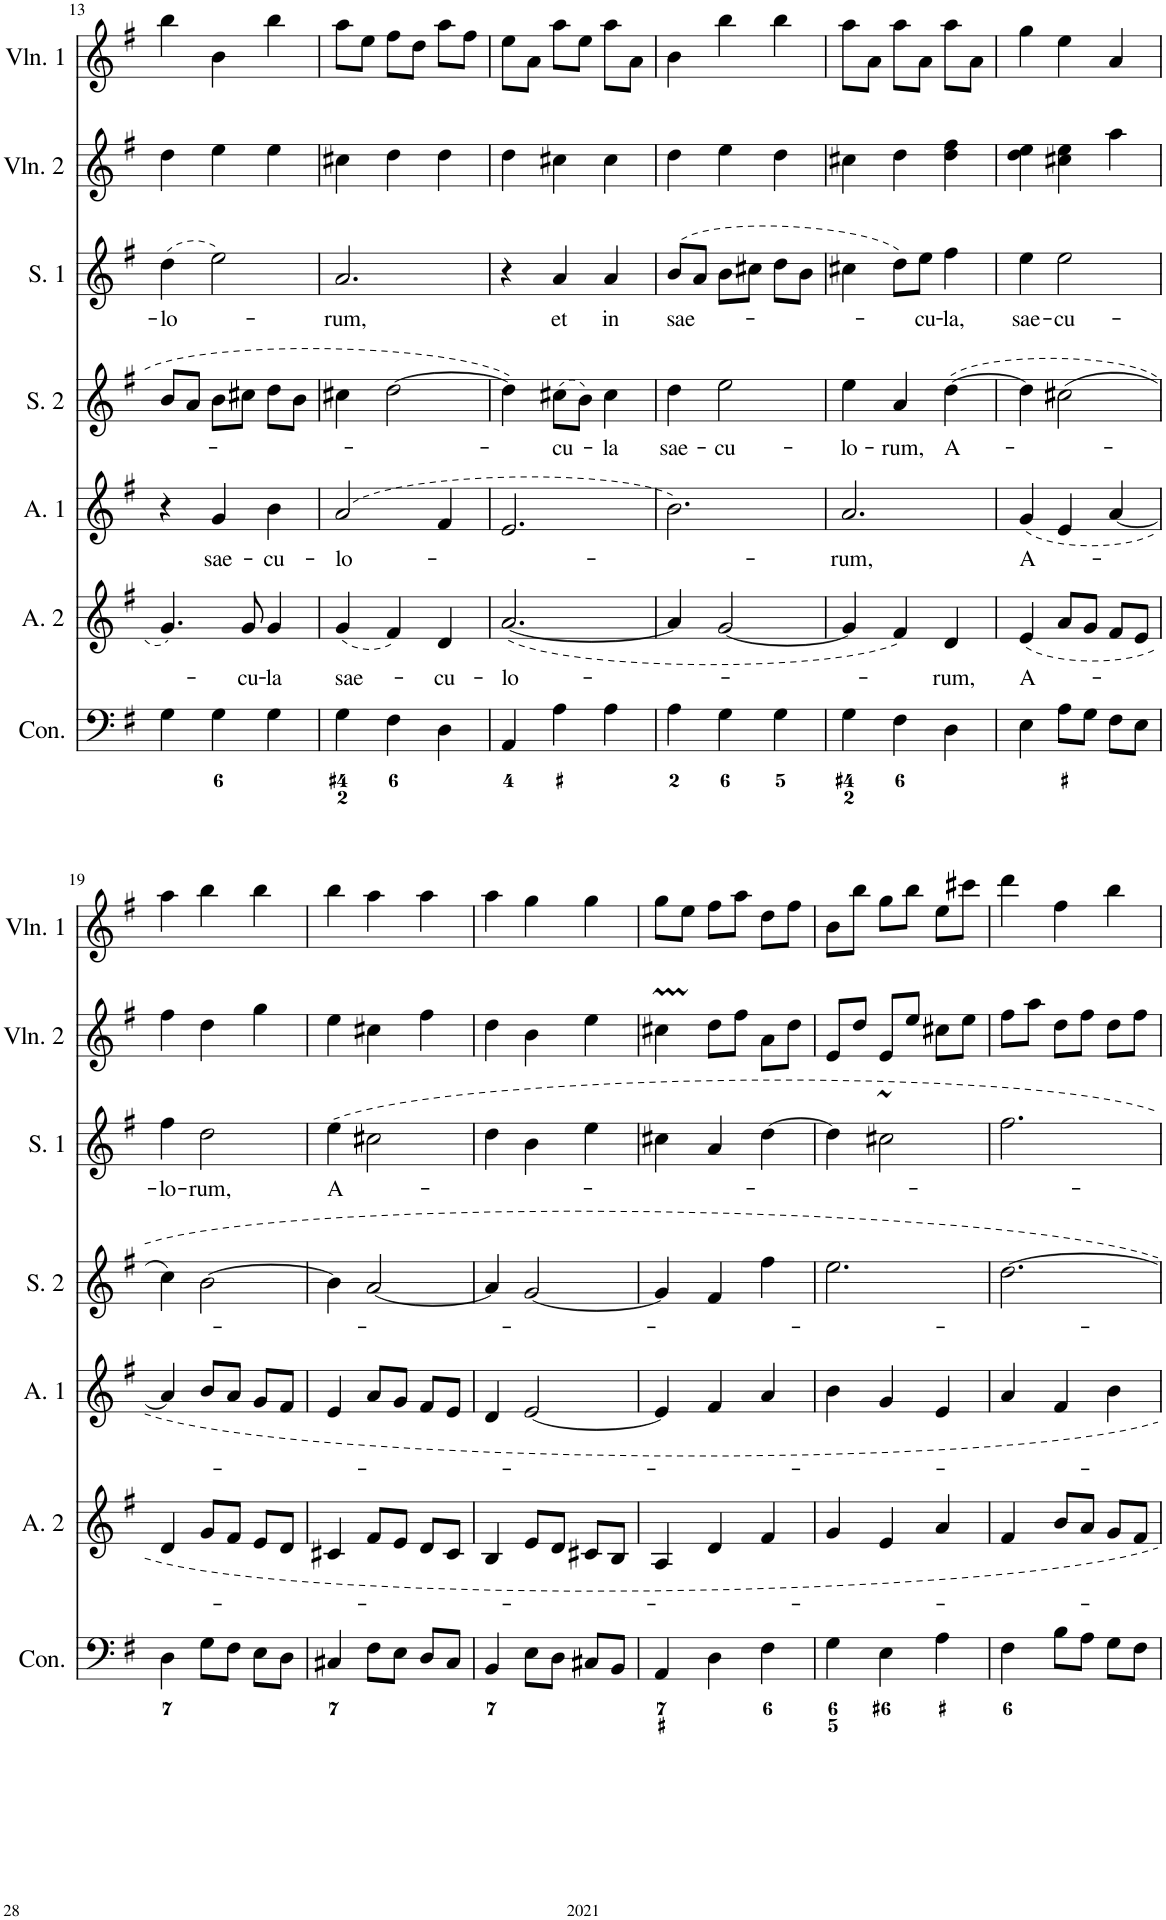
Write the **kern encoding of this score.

**kern	**kern	**kern	**text	**kern	**text	**kern	**text	**kern	**text	**kern	**kern
*part8	*part7	*part6	*part6	*part5	*part5	*part4	*part4	*part3	*part3	*part2	*part1
*staff8	*staff7	*staff6	*staff6	*staff5	*staff5	*staff4	*staff4	*staff3	*staff3	*staff2	*staff1
*I"Harpsichord	*I"Continuo	*I"Alto 2	*	*I"Alto 1	*	*I"Soprano 2	*	*I"Soprano 1	*	*I"Violin 2	*I"Violin 1
*I'Hch.	*I'Con.	*I'A. 2	*	*I'A. 1	*	*I'S. 2	*	*I'S. 1	*	*I'Vln. 2	*I'Vln. 1
!!LO:PB:g=z
*clefF4	*clefF4	*clefG2	*	*clefG2	*	*clefG2	*	*clefG2	*	*clefG2	*clefG2
*k[f#]	*k[f#]	*k[f#]	*	*k[f#]	*	*k[f#]	*	*k[f#]	*	*k[f#]	*k[f#]
*M3/4	*M3/4	*M3/4	*	*M3/4	*	*M3/4	*	*M3/4	*	*M3/4	*M3/4
=13	=13	=13	=13	=13	=13	=13	=13	=13	=13	=13	=13
!	!	!	!	!	!	!	!	!	!LO:LY:b	!	!
4G	4G\	4.g/	.	4r	.	8b/L	.	(4dd\	-lo-	4dd\	4bb\
.	.	.	.	.	.	8a/J	.	.	.	.	.
!	!	!	!	!	!LO:LY:b	!	!	!	!	!	!
4G	4G\	.	.	4g/	sae-	8b\L	.	2ee\)	.	4ee\	4b\
!	!	!	!LO:LY:b	!	!	!	!	!	!	!	!
.	.	8g/	-cu-	.	.	8cc#X\J	.	.	.	.	.
!	!	!	!LO:LY:b	!	!LO:LY:b	!	!	!	!	!	!
4G	4G\	4g/	-la	4b\	-cu-	8dd\L	.	.	.	4ee\	4bb\
.	.	.	.	.	.	8b\J	.	.	.	.	.
=14	=14	=14	=14	=14	=14	=14	=14	=14	=14	=14	=14
!	!	!	!LO:LY:b	!	!LO:LY:b	!	!	!	!LO:LY:b	!	!
4G	4G\	(4g/	sae-	(2a/	-lo-	4cc#X\	.	2.a/	-rum,	4cc#X\	8aa\L
.	.	.	.	.	.	.	.	.	.	.	8ee\J
4F#	4F#\	4f#/)	.	.	.	[2dd\	.	.	.	4dd\	8ff#\L
.	.	.	.	.	.	.	.	.	.	.	8dd\J
!	!	!	!LO:LY:b	!	!	!	!	!	!	!	!
4D	4D\	4d/	-cu-	4f#/	.	.	.	.	.	4dd\	8aa\L
.	.	.	.	.	.	.	.	.	.	.	8ff#\J
=15	=15	=15	=15	=15	=15	=15	=15	=15	=15	=15	=15
!	!	!	!LO:LY:b	!	!	!	!	!	!	!	!
4AA	4AA/	([2.a/	-lo-	2.e/	.	4dd\]	.	4r	.	4dd\	8ee\L
.	.	.	.	.	.	.	.	.	.	.	8a\J
!	!	!	!	!	!	!	!LO:LY:b	!	!LO:LY:b	!	!
4A	4A\	.	.	.	.	(8cc#X\L	-cu-	4a/	et	4cc#X\	8aa\L
.	.	.	.	.	.	8b\J)	.	.	.	.	8ee\J
!	!	!	!	!	!	!	!LO:LY:b	!	!LO:LY:b	!	!
4A	4A\	.	.	.	.	4cc#\	-la	4a/	in	4cc#\	8aa\L
.	.	.	.	.	.	.	.	.	.	.	8a\J
=16	=16	=16	=16	=16	=16	=16	=16	=16	=16	=16	=16
!	!	!	!	!	!	!	!LO:LY:b	!	!LO:LY:b	!	!
4A	4A\	4a/]	.	2.b\)	.	4dd\	sae-	(8b/L	sae-	4dd\	4b\
.	.	.	.	.	.	.	.	8a/J	.	.	.
!	!	!	!	!	!	!	!LO:LY:b	!	!	!	!
4G	4G\	[2g/	.	.	.	2ee\	-cu-	8b\L	.	4ee\	4bb\
.	.	.	.	.	.	.	.	8cc#X\J	.	.	.
4G	4G\	.	.	.	.	.	.	8dd\L	.	4dd\	4bb\
.	.	.	.	.	.	.	.	8b\J	.	.	.
=17	=17	=17	=17	=17	=17	=17	=17	=17	=17	=17	=17
!	!	!	!	!	!LO:LY:b	!	!LO:LY:b	!	!	!	!
4G	4G\	4g/]	.	2.a/	-rum,	4ee\	-lo-	4cc#X\	.	4cc#X\	8aa\L
.	.	.	.	.	.	.	.	.	.	.	8a\J
!	!	!	!	!	!	!	!LO:LY:b	!	!	!	!
4F#	4F#\	4f#/)	.	.	.	4a/	-rum,	8dd\L)	.	4dd\	8aa\L
!	!	!	!	!	!	!	!	!	!LO:LY:b	!	!
.	.	.	.	.	.	.	.	8ee\J	-cu-	.	8a\J
!	!	!	!LO:LY:b	!	!	!	!LO:LY:b	!	!LO:LY:b	!	!
4D	4D\	4d/	rum,	.	.	[4dd\	A-	4ff#\	-la,	4dd\ 4ff#\	8aa\L
.	.	.	.	.	.	.	.	.	.	.	8a\J
=18	=18	=18	=18	=18	=18	=18	=18	=18	=18	=18	=18
!	!	!	!LO:LY:b	!	!LO:LY:b	!	!	!	!LO:LY:b	!	!
4E	4E\	4e/	A-	4g/	A-	4dd\]	.	4ee\	sae-	4dd\ 4ee\	4gg\
!	!	!	!	!	!	!	!	!	!LO:LY:b	!	!
8A\L	8A\L	8a/L	.	4e/	.	(2cc#X\	.	2ee\	-cu-	4cc#X\ 4ee\	4ee\
8G\J	8G\J	8g/J	.	.	.	.	.	.	.	.	.
8F#\L	8F#\L	8f#/L	.	[4a/	.	.	.	.	.	4aa\	4a/
8E\J	8E\J	8e/J	.	.	.	.	.	.	.	.	.
!!LO:LB:g=z
=19	=19	=19	=19	=19	=19	=19	=19	=19	=19	=19	=19
!	!	!	!	!	!	!	!	!	!LO:LY:b	!	!
4D	4D\	4d/	.	4a/]	.	4cc\)	.	4ff#\	-lo-	4ff#\	4aa\
!	!	!	!	!	!	!	!	!	!LO:LY:b	!	!
8G\L	8G\L	8g/L	.	8b/L	.	[2b\	.	2dd\	-rum,	4dd\	4bb\
8F#\J	8F#\J	8f#/J	.	8a/J	.	.	.	.	.	.	.
8E\L	8E\L	8e/L	.	8g/L	.	.	.	.	.	4gg\	4bb\
8D\J	8D\J	8d/J	.	8f#/J	.	.	.	.	.	.	.
=20	=20	=20	=20	=20	=20	=20	=20	=20	=20	=20	=20
!	!	!	!	!	!	!	!	!	!LO:LY:b	!	!
4C#X	4C#X/	4c#X/	.	4e/	.	4b\]	.	4ee\	A-	4ee\	4bb\
8F#\L	8F#\L	8f#/L	.	8a/L	.	[2a/	.	2cc#X\	.	4cc#X\	4aa\
8E\J	8E\J	8e/J	.	8g/J	.	.	.	.	.	.	.
8D/L	8D/L	8d/L	.	8f#/L	.	.	.	.	.	4ff#\	4aa\
8C#/J	8C#/J	8c#/J	.	8e/J	.	.	.	.	.	.	.
=21	=21	=21	=21	=21	=21	=21	=21	=21	=21	=21	=21
4BB	4BB/	4B/	.	4d/	.	4a/]	.	4dd\	.	4dd\	4aa\
8E\L	8E\L	8e/L	.	[2e/	.	[2g/	.	4b\	.	4b\	4gg\
8D\J	8D\J	8d/J	.	.	.	.	.	.	.	.	.
8C#X/L	8C#X/L	8c#X/L	.	.	.	.	.	4ee\	.	4ee\	4gg\
8BB/J	8BB/J	8B/J	.	.	.	.	.	.	.	.	.
=22	=22	=22	=22	=22	=22	=22	=22	=22	=22	=22	=22
4AA	4AA/	4A/	.	4e/]	.	4g/]	.	4cc#X\	.	4cc#X\	8gg\L
.	.	.	.	.	.	.	.	.	.	.	8ee\J
4D	4D\	4d/	.	4f#/	.	4f#/	.	4a/	.	8dd\L	8ff#\L
.	.	.	.	.	.	.	.	.	.	8ff#\J	8aa\J
4F#	4F#\	4f#/	.	4a/	.	4ff#\	.	[4dd\	.	8a\L	8dd\L
.	.	.	.	.	.	.	.	.	.	8dd\J	8ff#\J
=23	=23	=23	=23	=23	=23	=23	=23	=23	=23	=23	=23
4G	4G\	4g/	.	4b\	.	2.ee\	.	4dd\]	.	8e/L	8b\L
.	.	.	.	.	.	.	.	.	.	8dd/J	8bb\J
4E	4E\	4e/	.	4g/	.	.	.	2cc#X\	.	8e/L	8gg\L
.	.	.	.	.	.	.	.	.	.	8ee/J	8bb\J
4A	4A\	4a/	.	4e/	.	.	.	.	.	8cc#X\L	8ee\L
.	.	.	.	.	.	.	.	.	.	8ee\J	8ccc#X\J
=24	=24	=24	=24	=24	=24	=24	=24	=24	=24	=24	=24
4F#	4F#\	4f#/	.	4a/	.	[2.dd\	.	2.ff#\	.	8ff#\L	4ddd\
.	.	.	.	.	.	.	.	.	.	8aa\J	.
8B\L	8B\L	8b/L	.	4f#/	.	.	.	.	.	8dd\L	4ff#\
8A\J	8A\J	8a/J	.	.	.	.	.	.	.	8ff#\J	.
8G\L	8G\L	8g/L	.	4b\	.	.	.	.	.	8dd\L	4bb\
8F#\J	8F#\J	8f#/J	.	.	.	.	.	.	.	8ff#\J	.
=	=	=	=	=	=	=	=	=	=	=	=
*-	*-	*-	*-	*-	*-	*-	*-	*-	*-	*-	*-
